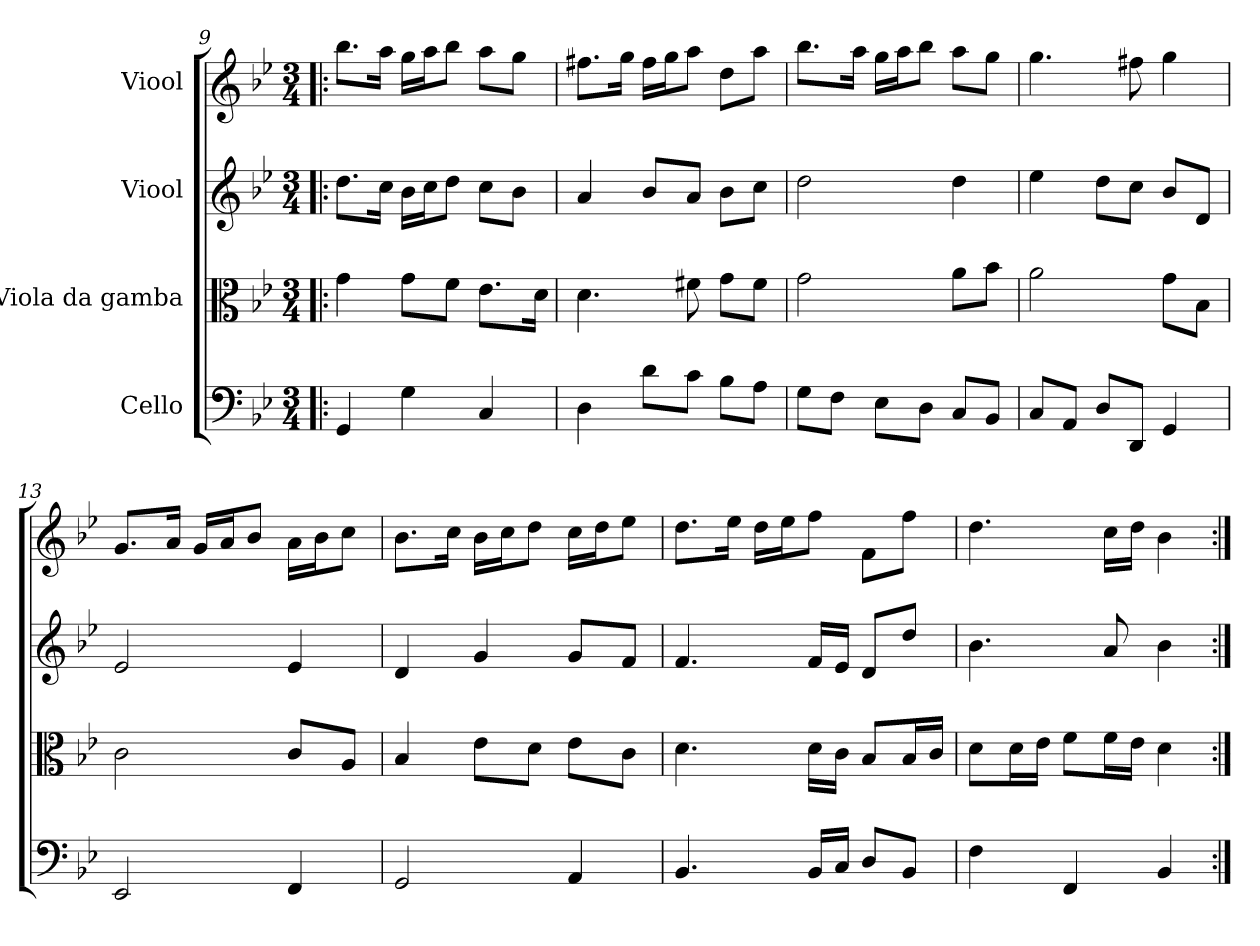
**kern	**kern	**kern	**kern
*part4	*part3	*part2	*part1
*staff4	*staff3	*staff2	*staff1
*I"Cello	*I"Viola da gamba	*I"Viool	*I"Viool
!!LO:LB:g=z
*clefF4	*clefC3	*clefG2	*clefG2
*k[b-e-]	*k[b-e-]	*k[b-e-]	*k[b-e-]
*M3/4	*M3/4	*M3/4	*M3/4
=9!|:	=9!|:	=9!|:	=9!|:
4GG/	4g\	8.dd\L	8.bb-\L
.	.	16cc\Jk	16aa\Jk
4G\	8g\L	16b-\LL	16gg\LL
.	.	16cc\J	16aa\J
.	8f\J	8dd\J	8bb-\J
4C/	8.e-\L	8cc\L	8aa\L
.	.	8b-\J	8gg\J
.	16d\Jk	.	.
=10	=10	=10	=10
4D\	4.d\	4a/	8.ff#X\L
.	.	.	16gg\Jk
8d\L	.	8b-/L	16ff#\LL
.	.	.	16gg\J
8c\J	8f#X\	8a/J	8aa\J
8B-\L	8g\L	8b-\L	8dd\L
8A\J	8f#\J	8cc\J	8aa\J
=11	=11	=11	=11
8G\L	2g\	2dd\	8.bb-\L
8F\J	.	.	.
.	.	.	16aa\Jk
8E-\L	.	.	16gg\LL
.	.	.	16aa\J
8D\J	.	.	8bb-\J
8C/L	8a\L	4dd\	8aa\L
8BB-/J	8b-\J	.	8gg\J
=12	=12	=12	=12
8C/L	2a\	4ee-\	4.gg\
8AA/J	.	.	.
8D/L	.	8dd\L	.
8DD/J	.	8cc\J	8ff#X\
4GG/	8g\L	8b-/L	4gg\
.	8B-\J	8d/J	.
!!LO:LB:g=z
=13	=13	=13	=13
2EE-/	2c\	2e-/	8.g/L
.	.	.	16a/Jk
.	.	.	16g/LL
.	.	.	16a/J
.	.	.	8b-/J
4FF/	8c/L	4e-/	16a\LL
.	.	.	16b-\J
.	8A/J	.	8cc\J
=14	=14	=14	=14
2GG/	4B-/	4d/	8.b-\L
.	.	.	16cc\Jk
.	8e-\L	4g/	16b-\LL
.	.	.	16cc\J
.	8d\J	.	8dd\J
4AA/	8e-\L	8g/L	16cc\LL
.	.	.	16dd\J
.	8c\J	8f/J	8ee-\J
=15	=15	=15	=15
4.BB-/	4.d\	4.f/	8.dd\L
.	.	.	16ee-\Jk
.	.	.	16dd\LL
.	.	.	16ee-\J
16BB-/LL	16d\LL	16f/LL	8ff\J
16C/JJ	16c\JJ	16e-/JJ	.
8D/L	8B-/L	8d/L	8f\L
8BB-/J	16B-/L	8dd/J	8ff\J
.	16c/JJ	.	.
=16	=16	=16	=16
4F\	8d\L	4.b-\	4.dd\
.	16d\L	.	.
.	16e-\JJ	.	.
4FF/	8f\L	.	.
.	16f\L	8a/	16cc\LL
.	16e-\JJ	.	16dd\JJ
4BB-/	4d\	4b-\	4b-\
=:|!	=:|!	=:|!	=:|!
*-	*-	*-	*-
